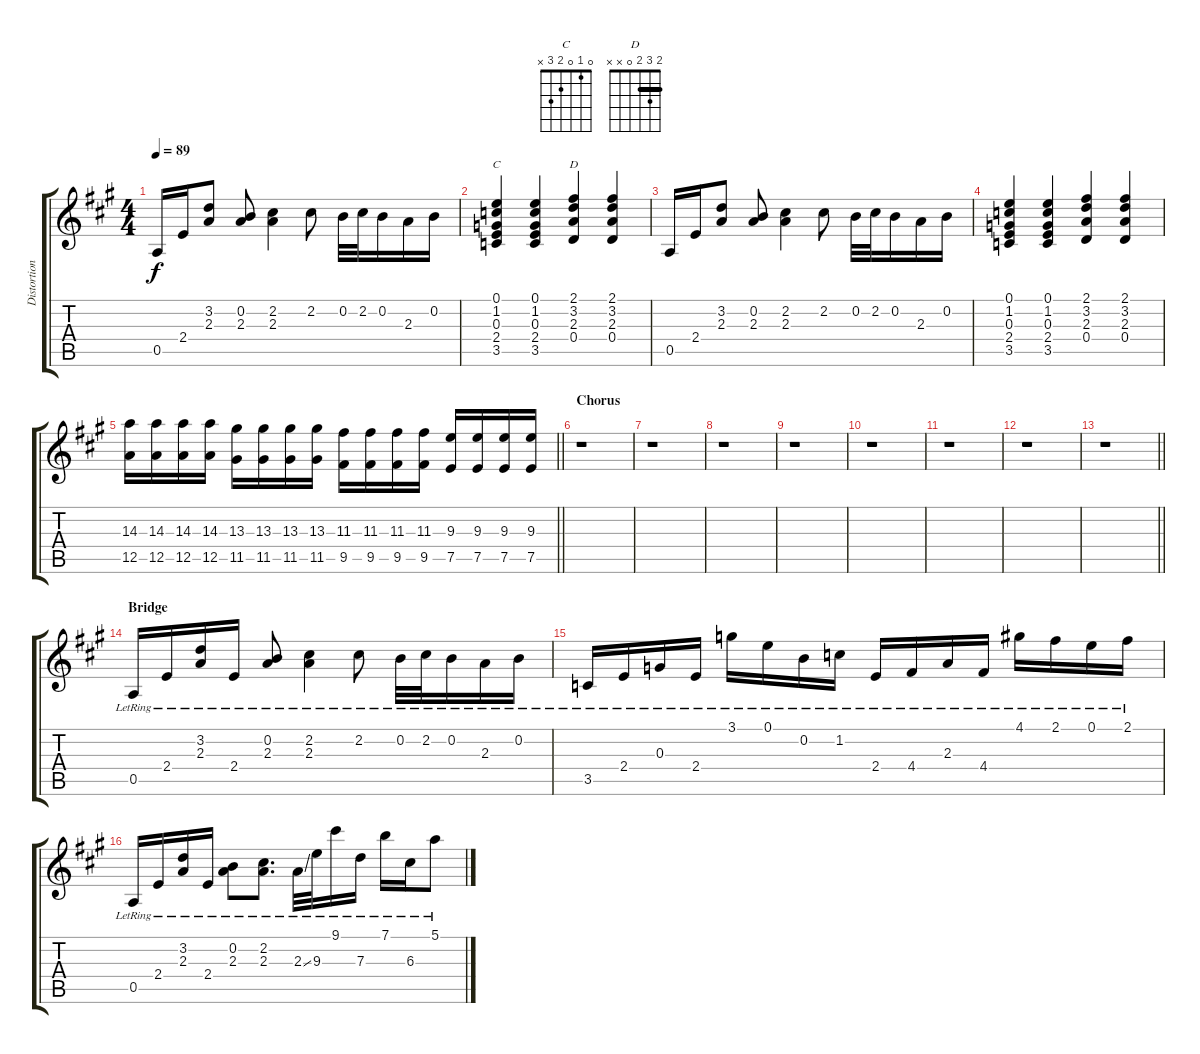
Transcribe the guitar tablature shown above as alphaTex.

\track ("Distortion" "Distortion") {instrument distortionguitar}
\staff {score tabs}
\tuning (E4 B3 G3 D3 A2 E2) {hide}
\chord ("C" 0 1 0 2 3 x)
\chord ("D" 2 3 2 0 x x) {barre 2}
\ts (4 4)
\tempo 89
\clef g2
\ks a
0.5.16{dy f} 2.4.16 (3.2 2.3).8 (0.2 2.3).8 (2.2 2.3).4 2.2.8 0.2.32 2.2.32 0.2.16 2.3.16 0.2.16 |
(0.1 1.2 0.3 2.4 3.5).4{ch "C"} (0.1 1.2 0.3 2.4 3.5).4 (2.1 3.2 2.3 0.4).4{ch "D"} (2.1 3.2 2.3 0.4).4 |
0.5.16 2.4.16 (3.2 2.3).8 (0.2 2.3).8 (2.2 2.3).4 2.2.8 0.2.32 2.2.32 0.2.16 2.3.16 0.2.16 |
(0.1 1.2 0.3 2.4 3.5).4 (0.1 1.2 0.3 2.4 3.5).4 (2.1 3.2 2.3 0.4).4 (2.1 3.2 2.3 0.4).4 |
\barLineRight lightlight
(14.3 12.5).16{instrument distortionguitar} (14.3 12.5).16 (14.3 12.5).16 (14.3 12.5).16 (13.3 11.5).16 (13.3 11.5).16 (13.3 11.5).16 (13.3 11.5).16 (11.3 9.5).16 (11.3 9.5).16 (11.3 9.5).16 (11.3 9.5).16 (9.3 7.5).16 (9.3 7.5).16 (9.3 7.5).16 (9.3 7.5).16 |
\section ("" "Chorus")
r.1 |
r.1 |
r.1 |
r.1 |
r.1 |
r.1 |
r.1 |
\barLineRight lightlight
r.1 |
\section ("" "Bridge")
0.5{lr}.16{instrument distortionguitar} 2.4{lr}.16 (3.2{lr} 2.3{lr}).16 2.4{lr}.16 (0.2{lr} 2.3{lr}).8 (2.2{lr} 2.3{lr}).4 2.2{lr}.8 0.2{lr}.32 2.2{lr}.32 0.2{lr}.16 2.3{lr}.16 0.2{lr}.16 |
3.5{lr}.16 2.4{lr}.16 0.3{lr}.16 2.4{lr}.16 3.1{lr}.16 0.1{lr}.16 0.2{lr}.16 1.2{lr}.16 2.4{lr}.16 4.4{lr}.16 2.3{lr}.16 4.4{lr}.16 4.1{lr}.16 2.1{lr}.16 0.1{lr}.16 2.1{lr}.16 |
0.5{lr}.16{instrument distortionguitar} 2.4{lr}.16 (3.2{lr} 2.3{lr}).16 2.4{lr}.16 (0.2{lr} 2.3{lr}).8 (2.2{lr} 2.3{lr}).8{d} 2.3{ss lr}.32 9.3{lr}.32 9.1{lr}.16 7.3{lr}.16 7.1{lr}.16 6.3{lr}.16 5.1{lr}.8
